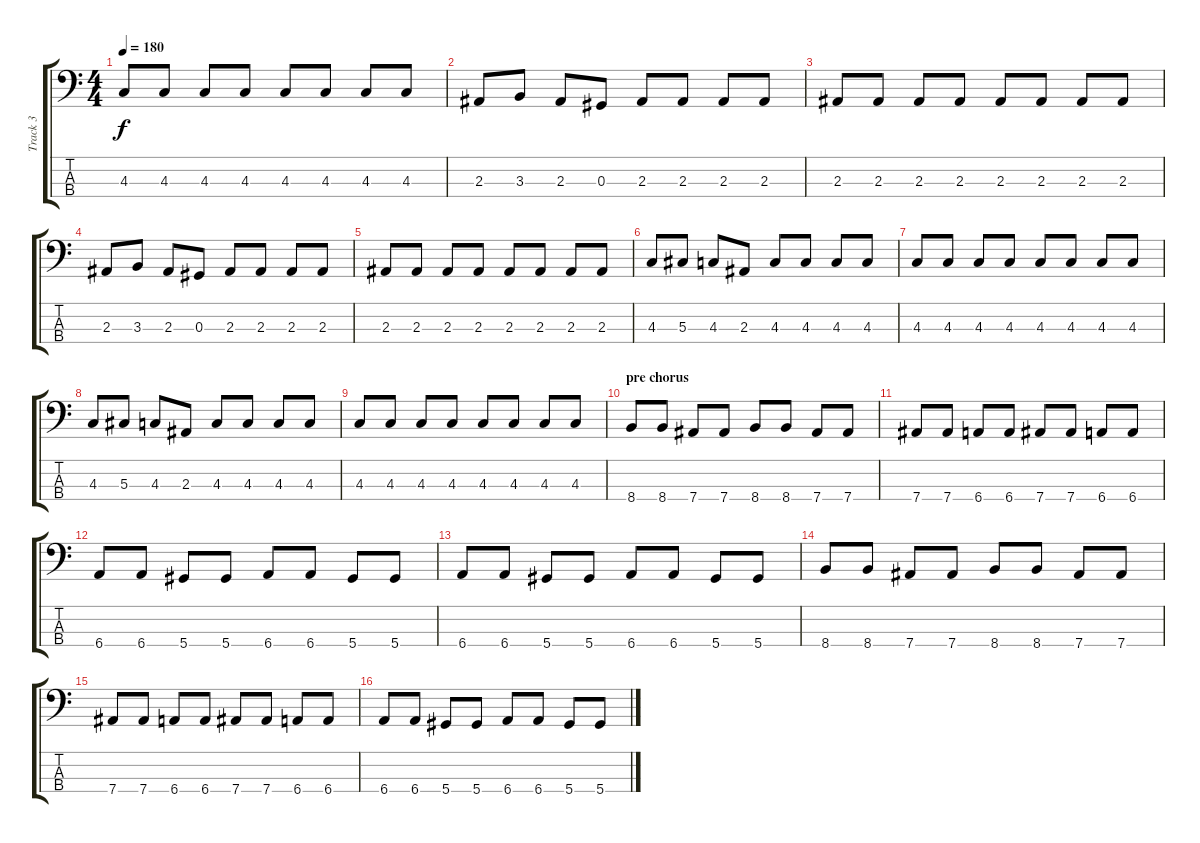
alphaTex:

\track ("Track 3" "Track 3") {instrument electricbassfinger}
\staff {score tabs}
\tuning (Gb2 Db2 Ab1 Eb1) {hide}
\ts (4 4)
\tempo 180
\clef f4
\ks c
4.3.8{dy f} 4.3.8 4.3.8 4.3.8 4.3.8 4.3.8 4.3.8 4.3.8 |
2.3.8 3.3.8 2.3.8 0.3.8 2.3.8 2.3.8 2.3.8 2.3.8 |
2.3.8 2.3.8 2.3.8 2.3.8 2.3.8 2.3.8 2.3.8 2.3.8 |
2.3.8 3.3.8 2.3.8 0.3.8 2.3.8 2.3.8 2.3.8 2.3.8 |
2.3.8 2.3.8 2.3.8 2.3.8 2.3.8 2.3.8 2.3.8 2.3.8 |
4.3.8 5.3.8 4.3.8 2.3.8 4.3.8 4.3.8 4.3.8 4.3.8 |
4.3.8 4.3.8 4.3.8 4.3.8 4.3.8 4.3.8 4.3.8 4.3.8 |
4.3.8 5.3.8 4.3.8 2.3.8 4.3.8 4.3.8 4.3.8 4.3.8 |
4.3.8 4.3.8 4.3.8 4.3.8 4.3.8 4.3.8 4.3.8 4.3.8 |
\section ("" "pre chorus")
8.4.8 8.4.8 7.4.8 7.4.8 8.4.8 8.4.8 7.4.8 7.4.8 |
7.4.8 7.4.8 6.4.8 6.4.8 7.4.8 7.4.8 6.4.8 6.4.8 |
6.4.8 6.4.8 5.4.8 5.4.8 6.4.8 6.4.8 5.4.8 5.4.8 |
6.4.8 6.4.8 5.4.8 5.4.8 6.4.8 6.4.8 5.4.8 5.4.8 |
8.4.8 8.4.8 7.4.8 7.4.8 8.4.8 8.4.8 7.4.8 7.4.8 |
7.4.8 7.4.8 6.4.8 6.4.8 7.4.8 7.4.8 6.4.8 6.4.8 |
6.4.8 6.4.8 5.4.8 5.4.8 6.4.8 6.4.8 5.4.8 5.4.8
